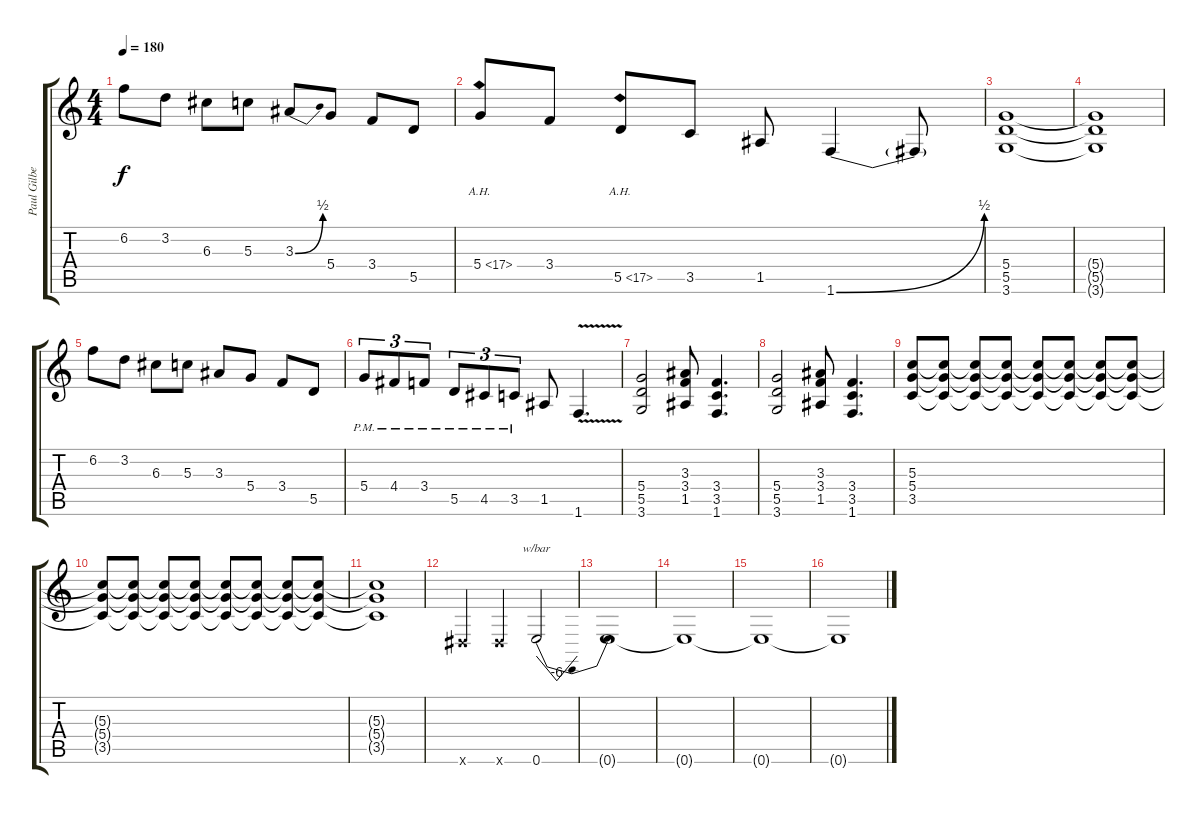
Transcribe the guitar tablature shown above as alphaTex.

\track ("Paul Gilbert" "Paul Gilbe") {instrument overdrivenguitar}
\staff {score tabs}
\tuning (E4 B3 G3 D3 A2 E2) {hide}
\ts (4 4)
\tempo 180
\clef g2
\ks c
6.2.8{dy f} 3.2.8 6.3.8 5.3.8 3.3{be (bend 0 0 60 2)}.8 5.4.8 3.4.8 5.5.8 |
5.4{ah 12}.8 3.4.8 5.5{ah 12}.8 3.5.8 1.5.8 1.6{be (bend 0 0 60 2)}.4 1.6{t}.8 |
(5.4 5.5 3.6).1 |
(5.4{t} 5.5{t} 3.6{t}).1 |
6.2.8 3.2.8 6.3.8 5.3.8 3.3.8 5.4.8 3.4.8 5.5.8 |
5.4{pm}.8{tu (3 2)} 4.4{pm}.8{tu (3 2)} 3.4{pm}.8{tu (3 2)} 5.5{pm}.8{tu (3 2)} 4.5{pm}.8{tu (3 2)} 3.5{pm}.8{tu (3 2)} 1.5.8 1.6{v}.4{d} |
(5.4 5.5 3.6).2 (3.3 3.4 1.5).8 (3.4 3.5 1.6).4{d} |
(5.4 5.5 3.6).2 (3.3 3.4 1.5).8 (3.4 3.5 1.6).4{d} |
(5.3 5.4 3.5).8 (5.3{t} 5.4{t} 3.5{t}).8 (5.3{t} 5.4{t} 3.5{t}).8 (5.3{t} 5.4{t} 3.5{t}).8 (5.3{t} 5.4{t} 3.5{t}).8 (5.3{t} 5.4{t} 3.5{t}).8 (5.3{t} 5.4{t} 3.5{t}).8 (5.3{t} 5.4{t} 3.5{t}).8 |
(5.3{t} 5.4{t} 3.5{t}).8 (5.3{t} 5.4{t} 3.5{t}).8 (5.3{t} 5.4{t} 3.5{t}).8 (5.3{t} 5.4{t} 3.5{t}).8 (5.3{t} 5.4{t} 3.5{t}).8 (5.3{t} 5.4{t} 3.5{t}).8 (5.3{t} 5.4{t} 3.5{t}).8 (5.3{t} 5.4{t} 3.5{t}).8 |
(5.3{t} 5.4{t} 3.5{t}).1 |
-1.6{x}.4 -1.6{x}.4 0.6.2{tbe (dip default 0 0 30 -24 60 0)} |
0.6{t}.1 |
0.6{t}.1 |
0.6{t}.1 |
0.6{t}.1
